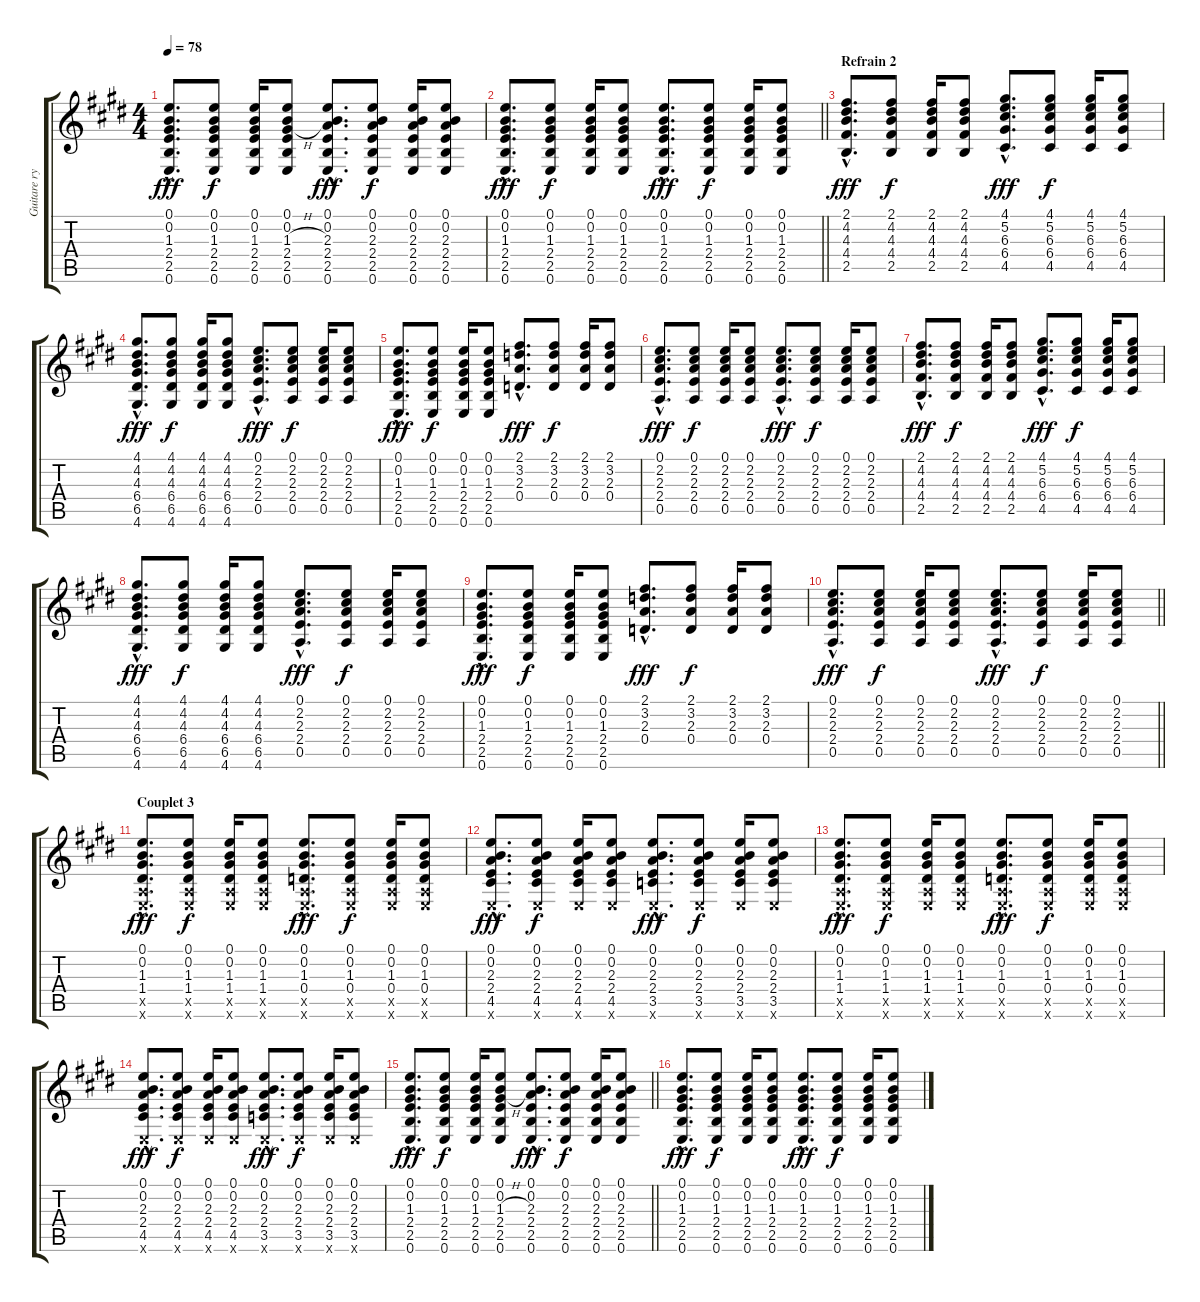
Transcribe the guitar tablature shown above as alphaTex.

\track ("Guitare rythmique" "Guitare ry") {instrument acousticguitarsteel}
\staff {score tabs}
\tuning (E4 B3 G3 D3 A2 E2) {hide}
\ts (4 4)
\tempo 78
\clef g2
\ks e
(0.1{hac} 0.2{hac} 1.3{hac} 2.4{hac} 2.5{hac} 0.6{hac}).8{d dy fff} (0.1 0.2 1.3 2.4 2.5 0.6).8{dy f} (0.1 0.2 1.3 2.4 2.5 0.6).16 (0.1 0.2 1.3{h} 2.4 2.5 0.6).8 (0.1{hac} 0.2{hac} 2.3{hac} 2.4{hac} 2.5{hac} 0.6{hac}).8{d dy fff} (0.1 0.2 2.3 2.4 2.5 0.6).8{dy f} (0.1 0.2 2.3 2.4 2.5 0.6).16 (0.1 0.2 2.3 2.4 2.5 0.6).8 |
\barLineRight lightlight
(0.1{hac} 0.2{hac} 1.3{hac} 2.4{hac} 2.5{hac} 0.6{hac}).8{d dy fff} (0.1 0.2 1.3 2.4 2.5 0.6).8{dy f} (0.1 0.2 1.3 2.4 2.5 0.6).16 (0.1 0.2 1.3 2.4 2.5 0.6).8 (0.1{hac} 0.2{hac} 1.3{hac} 2.4{hac} 2.5{hac} 0.6{hac}).8{d dy fff} (0.1 0.2 1.3 2.4 2.5 0.6).8{dy f} (0.1 0.2 1.3 2.4 2.5 0.6).16 (0.1 0.2 1.3 2.4 2.5 0.6).8 |
\section ("" "Refrain 2")
(2.1{hac} 4.2{hac} 4.3{hac} 4.4{hac} 2.5{hac}).8{d dy fff} (2.1 4.2 4.3 4.4 2.5).8{dy f} (2.1 4.2 4.3 4.4 2.5).16 (2.1 4.2 4.3 4.4 2.5).8 (4.1{hac} 5.2{hac} 6.3{hac} 6.4{hac} 4.5{hac}).8{d dy fff} (4.1 5.2 6.3 6.4 4.5).8{dy f} (4.1 5.2 6.3 6.4 4.5).16 (4.1 5.2 6.3 6.4 4.5).8 |
(4.1{hac} 4.2{hac} 4.3{hac} 6.4{hac} 6.5{hac} 4.6{hac}).8{d dy fff} (4.1 4.2 4.3 6.4 6.5 4.6).8{dy f} (4.1 4.2 4.3 6.4 6.5 4.6).16 (4.1 4.2 4.3 6.4 6.5 4.6).8 (0.1{hac} 2.2{hac} 2.3{hac} 2.4{hac} 0.5{hac}).8{d dy fff} (0.1 2.2 2.3 2.4 0.5).8{dy f} (0.1 2.2 2.3 2.4 0.5).16 (0.1 2.2 2.3 2.4 0.5).8 |
(0.1{hac} 0.2{hac} 1.3{hac} 2.4{hac} 2.5{hac} 0.6{hac}).8{d dy fff} (0.1 0.2 1.3 2.4 2.5 0.6).8{dy f} (0.1 0.2 1.3 2.4 2.5 0.6).16 (0.1 0.2 1.3 2.4 2.5 0.6).8 (2.1{hac} 3.2{hac} 2.3{hac} 0.4{hac}).8{d dy fff} (2.1 3.2 2.3 0.4).8{dy f} (2.1 3.2 2.3 0.4).16 (2.1 3.2 2.3 0.4).8 |
(0.1{hac} 2.2{hac} 2.3{hac} 2.4{hac} 0.5{hac}).8{d dy fff} (0.1 2.2 2.3 2.4 0.5).8{dy f} (0.1 2.2 2.3 2.4 0.5).16 (0.1 2.2 2.3 2.4 0.5).8 (0.1{hac} 2.2{hac} 2.3{hac} 2.4{hac} 0.5{hac}).8{d dy fff} (0.1 2.2 2.3 2.4 0.5).8{dy f} (0.1 2.2 2.3 2.4 0.5).16 (0.1 2.2 2.3 2.4 0.5).8 |
(2.1{hac} 4.2{hac} 4.3{hac} 4.4{hac} 2.5{hac}).8{d dy fff} (2.1 4.2 4.3 4.4 2.5).8{dy f} (2.1 4.2 4.3 4.4 2.5).16 (2.1 4.2 4.3 4.4 2.5).8 (4.1{hac} 5.2{hac} 6.3{hac} 6.4{hac} 4.5{hac}).8{d dy fff} (4.1 5.2 6.3 6.4 4.5).8{dy f} (4.1 5.2 6.3 6.4 4.5).16 (4.1 5.2 6.3 6.4 4.5).8 |
(4.1{hac} 4.2{hac} 4.3{hac} 6.4{hac} 6.5{hac} 4.6{hac}).8{d dy fff} (4.1 4.2 4.3 6.4 6.5 4.6).8{dy f} (4.1 4.2 4.3 6.4 6.5 4.6).16 (4.1 4.2 4.3 6.4 6.5 4.6).8 (0.1{hac} 2.2{hac} 2.3{hac} 2.4{hac} 0.5{hac}).8{d dy fff} (0.1 2.2 2.3 2.4 0.5).8{dy f} (0.1 2.2 2.3 2.4 0.5).16 (0.1 2.2 2.3 2.4 0.5).8 |
(0.1{hac} 0.2{hac} 1.3{hac} 2.4{hac} 2.5{hac} 0.6{hac}).8{d dy fff} (0.1 0.2 1.3 2.4 2.5 0.6).8{dy f} (0.1 0.2 1.3 2.4 2.5 0.6).16 (0.1 0.2 1.3 2.4 2.5 0.6).8 (2.1{hac} 3.2{hac} 2.3{hac} 0.4{hac}).8{d dy fff} (2.1 3.2 2.3 0.4).8{dy f} (2.1 3.2 2.3 0.4).16 (2.1 3.2 2.3 0.4).8 |
\barLineRight lightlight
(0.1{hac} 2.2{hac} 2.3{hac} 2.4{hac} 0.5{hac}).8{d dy fff} (0.1 2.2 2.3 2.4 0.5).8{dy f} (0.1 2.2 2.3 2.4 0.5).16 (0.1 2.2 2.3 2.4 0.5).8 (0.1{hac} 2.2{hac} 2.3{hac} 2.4{hac} 0.5{hac}).8{d dy fff} (0.1 2.2 2.3 2.4 0.5).8{dy f} (0.1 2.2 2.3 2.4 0.5).16 (0.1 2.2 2.3 2.4 0.5).8 |
\section ("" "Couplet 3")
(0.1{hac} 0.2{hac} 1.3{hac} 1.4{hac} 0.5{hac x} 0.6{hac x}).8{d dy fff volume 10} (0.1 0.2 1.3 1.4 0.5{x} 0.6{x}).8{dy f} (0.1 0.2 1.3 1.4 0.5{x} 0.6{x}).16 (0.1 0.2 1.3 1.4 0.5{x} 0.6{x}).8 (0.1{hac} 0.2{hac} 1.3{hac} 0.4{hac} 0.5{hac x} 0.6{hac x}).8{d dy fff} (0.1 0.2 1.3 0.4 0.5{x} 0.6{x}).8{dy f} (0.1 0.2 1.3 0.4 0.5{x} 0.6{x}).16 (0.1 0.2 1.3 0.4 0.5{x} 0.6{x}).8 |
(0.1{hac} 0.2{hac} 2.3{hac} 2.4{hac} 4.5{hac} 0.6{hac x}).8{d dy fff} (0.1 0.2 2.3 2.4 4.5 0.6{x}).8{dy f} (0.1 0.2 2.3 2.4 4.5 0.6{x}).16 (0.1 0.2 2.3 2.4 4.5 0.6{x}).8 (0.1{hac} 0.2{hac} 2.3{hac} 2.4{hac} 3.5{hac} 0.6{hac x}).8{d dy fff} (0.1 0.2 2.3 2.4 3.5 0.6{x}).8{dy f} (0.1 0.2 2.3 2.4 3.5 0.6{x}).16 (0.1 0.2 2.3 2.4 3.5 0.6{x}).8 |
(0.1{hac} 0.2{hac} 1.3{hac} 1.4{hac} 0.5{hac x} 0.6{hac x}).8{d dy fff} (0.1 0.2 1.3 1.4 0.5{x} 0.6{x}).8{dy f} (0.1 0.2 1.3 1.4 0.5{x} 0.6{x}).16 (0.1 0.2 1.3 1.4 0.5{x} 0.6{x}).8 (0.1{hac} 0.2{hac} 1.3{hac} 0.4{hac} 0.5{hac x} 0.6{hac x}).8{d dy fff} (0.1 0.2 1.3 0.4 0.5{x} 0.6{x}).8{dy f} (0.1 0.2 1.3 0.4 0.5{x} 0.6{x}).16 (0.1 0.2 1.3 0.4 0.5{x} 0.6{x}).8 |
(0.1{hac} 0.2{hac} 2.3{hac} 2.4{hac} 4.5{hac} 0.6{hac x}).8{d dy fff} (0.1 0.2 2.3 2.4 4.5 0.6{x}).8{dy f} (0.1 0.2 2.3 2.4 4.5 0.6{x}).16 (0.1 0.2 2.3 2.4 4.5 0.6{x}).8 (0.1{hac} 0.2{hac} 2.3{hac} 2.4{hac} 3.5{hac} 0.6{hac x}).8{d dy fff} (0.1 0.2 2.3 2.4 3.5 0.6{x}).8{dy f} (0.1 0.2 2.3 2.4 3.5 0.6{x}).16 (0.1 0.2 2.3 2.4 3.5 0.6{x}).8 |
\barLineRight lightlight
(0.1{hac} 0.2{hac} 1.3{hac} 2.4{hac} 2.5{hac} 0.6{hac}).8{d dy fff} (0.1 0.2 1.3 2.4 2.5 0.6).8{dy f} (0.1 0.2 1.3 2.4 2.5 0.6).16 (0.1 0.2 1.3{h} 2.4 2.5 0.6).8 (0.1{hac} 0.2{hac} 2.3{hac} 2.4{hac} 2.5{hac} 0.6{hac}).8{d dy fff} (0.1 0.2 2.3 2.4 2.5 0.6).8{dy f} (0.1 0.2 2.3 2.4 2.5 0.6).16 (0.1 0.2 2.3 2.4 2.5 0.6).8 |
(0.1{hac} 0.2{hac} 1.3{hac} 2.4{hac} 2.5{hac} 0.6{hac}).8{d dy fff} (0.1 0.2 1.3 2.4 2.5 0.6).8{dy f} (0.1 0.2 1.3 2.4 2.5 0.6).16 (0.1 0.2 1.3 2.4 2.5 0.6).8 (0.1{hac} 0.2{hac} 1.3{hac} 2.4{hac} 2.5{hac} 0.6{hac}).8{d dy fff} (0.1 0.2 1.3 2.4 2.5 0.6).8{dy f} (0.1 0.2 1.3 2.4 2.5 0.6).16 (0.1 0.2 1.3 2.4 2.5 0.6).8
